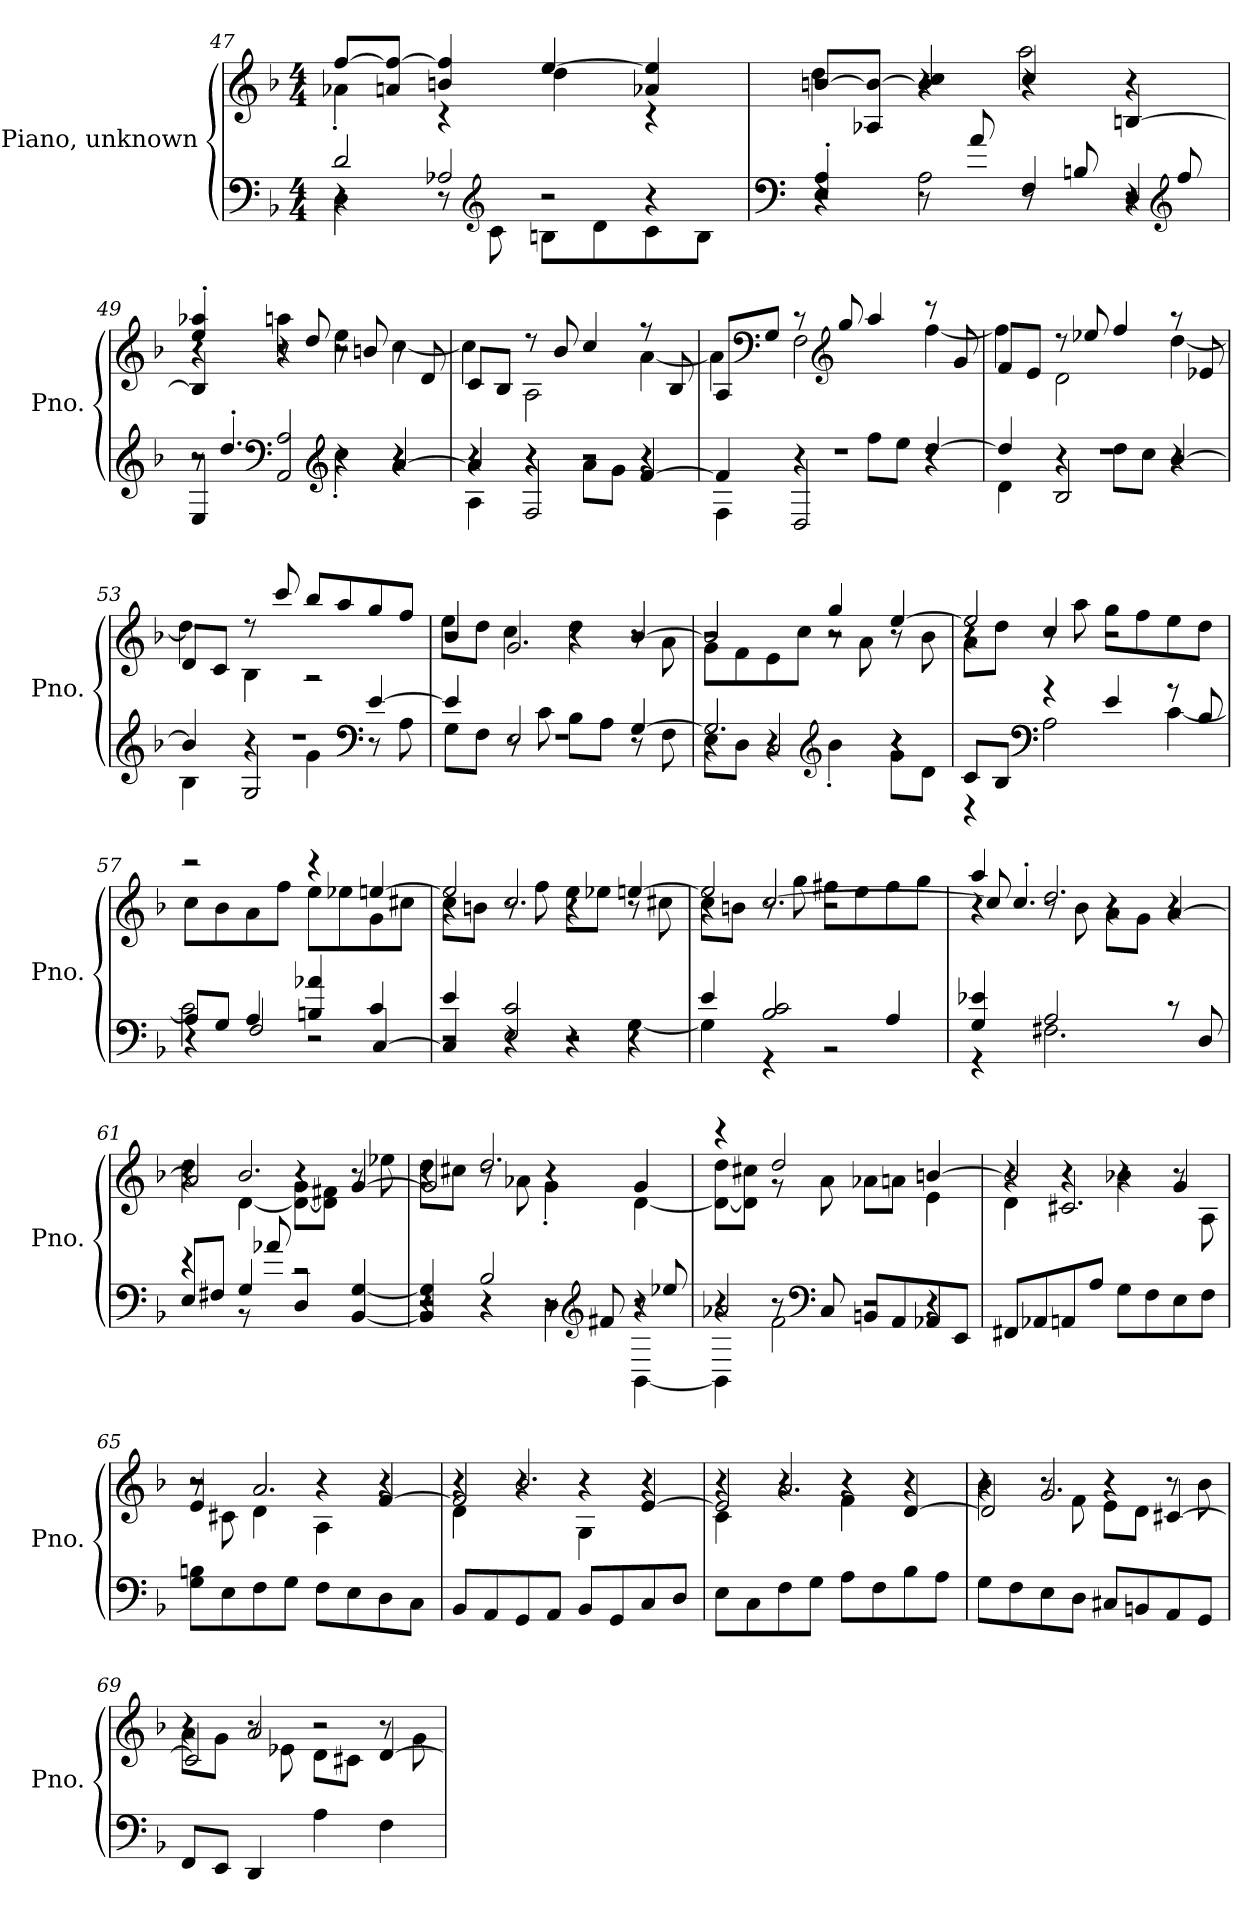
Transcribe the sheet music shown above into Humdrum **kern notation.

**kern	**kern
*part1	*part1
*staff2	*staff1
*I"Piano, unknown	*
*I'Pno.	*
*clefF4	*clefG2
*k[b-]	*k[b-]
*M4/4	*M4/4
=47	=47
*^	*^
*	*^	*	*
2d/	4D\	4r	[8ff/L	4a-X'\
.	.	.	8an/ 8ff/_J	.
.	8r	2A-X/	4bn/ 4ff/]	4r
*clefG2	*	*	*	*
.	8c\	.	.	.
2r	8Bn\L	.	[4ee/	4dd\
.	8d\	.	.	.
.	8c\	4r	4a-X/ 4ee/]	4r
.	8B\J	.	.	.
*	*	*	*v	*v
=48	=48	=48	=48
*clefF4	*	*	*
*	*	*	*^
*	*	*	*	*^
4E/' 4A/'	4r	2r	[8bn/L	4dd\	2r
.	.	.	8A-X/ 8b/_J	.	.
8r	2A\	.	4b/] 4cc/	4r	.
8a/	.	.	.	.	.
8r	.	4F/	4cc/	2aa\	4r
8Bn/	.	.	.	.	.
8r	4r	4D/	4r	.	[4Bn/
*clefG2	*	*	*	*	*
8ff/	.	.	.	.	.
!!LO:LB:g=z	!!	!!
=49	=49	=49	=49	=49	=49
8r	2r	4E/	4ee/' 4aa-X/'	4r	4B/]
4.dd'/	.	.	.	.	.
*clefF4	*	*	*	*	*
.	.	2AA/ 2A/	8r	4aan\	4r
.	.	.	8dd/	.	.
*clefG2	*	*	*	*	*
4r	4cc'\	.	8r	4ee\	2r
.	.	.	8bn/	.	.
[4a/	4r	4r	8r	[4cc\	.
.	.	.	8d/	.	.
*	*	*	*	*v	*v
=50	=50	=50	=50	=50
4a/]	4A\	4r	8c/L	4cc\]
.	.	.	8B-/J	.
4r	4r	2F/	8r	2A\
.	.	.	8b-/	.
2r	8a\L	.	4cc/	.
.	8g\J	.	.	.
.	4r	[4f/	8r	[4a\
.	.	.	8B-/	.
=51	=51	=51	=51	=51
1r	4F\	4f/]	8A/L	4a\]
*	*	*	*clefF4	*
.	.	.	8G/J	.
.	4r	2D/	8r	2F\
*	*	*	*clefG2	*
.	.	.	8gg/	.
.	8ff\L	.	4aa/	.
.	8ee\J	.	.	.
.	4r	[4dd/	8r	[4ff\
.	.	.	8g/	.
!!LO:LB:g=z	!!
=52	=52	=52	=52	=52
1r	4d\	4dd/]	8f/L	4ff\]
.	.	.	8e/J	.
.	4r	2B-/	8r	2d\
.	.	.	8ee-X/	.
.	8dd\L	.	4ff/	.
.	8cc\J	.	.	.
.	4r	[4b-/	8r	[4dd\
.	.	.	8e-X/	.
=53	=53	=53	=53	=53
1r	4B-\	4b-/]	8d/L	4dd\]
.	.	.	8c/J	.
.	4r	2G/	8r	4B-\
.	.	.	8ccc/	.
.	4g\	.	8bb-/L	2r
.	.	.	8aa/	.
*clefF4	*	*	*	*
.	8r	[4e/	8gg/	.
.	8A\	.	8ff/J	.
=54	=54	=54	=54	=54
*	*	*	*	*^
1r	8G\L	4e/]	4b-/	8ee\L	2r
.	8F\J	.	.	8dd\J	.
.	8r	2E/	2.g/	4cc\	.
.	8c\	.	.	.	.
.	8B-\L	.	.	4dd\	4r
.	8A\J	.	.	.	.
.	8r	[4G/	.	8r	[4b-/
.	8F\	.	.	8a\	.
=55	=55	=55	=55	=55	=55
4r	8E\L	2.G/]	2r	8g\L	2b-/]
.	8D\J	.	.	8f\	.
2C/	4r	.	.	8e\	.
.	.	.	.	8cc\J	.
*clefG2	*	*	*	*	*
.	4b-'\	.	4gg/	8r	2r
.	.	.	.	8a\	.
4r	8g\L	4r	[4ee/	8r	.
.	8d\J	.	.	8b-\	.
*	*v	*v	*	*	*
!!LO:LB:g=z	!!	!!
=56	=56	=56	=56	=56
8c/L	4r	2ee/]	8a\L	4r
8B-/J	.	.	8dd\J	.
*clefF4	*	*	*	*
4r	2A\	.	8r	4cc/
.	.	.	8aa\	.
4e/	.	2r	8gg\L	2r
.	.	.	8ff\	.
8r	[4c\	.	8ee\	.
8B-/	.	.	8dd\J	.
*	*	*	*v	*v
=57	=57	=57	=57
*	*^	*	*
8A/L	2c\]	4r	2r	8cc\L
8G/J	.	.	.	8b-\
4A/	.	2F/	.	8a\
.	.	.	.	8ff\J
4Bn/ 4a-X/	2r	.	4r	8ee\L
.	.	.	.	8ee-X\
4c/	.	[4C/	[4een/	8g\
.	.	.	.	8cc#X\J
=58	=58	=58	=58	=58
*	*	*	*	*^
4e/	2r	4C/]	2ee/]	8cc\L	4r
.	.	.	.	8bn\J	.
2E/ 2c/	.	4r	.	8r	2.cc/
.	.	.	.	8ff\	.
.	4r	2r	4r	8ee\L	.
.	.	.	.	8ee-X\J	.
4r	[4G\	.	[4een/	8r	.
.	.	.	.	8cc#X\	.
*	*v	*v	*	*	*
=59	=59	=59	=59	=59
4e/	4G\]	2ee/]	8cc\L	4r
.	.	.	8bn\J	.
2B-/ 2c/	4r	.	8r	[2.cc/
.	.	.	8gg\	.
.	2r	2r	8ff#X\L	.
.	.	.	8ee\	.
4A/	.	.	8ff#\	.
.	.	.	8gg\J	.
!!LO:LB:g=z	!!	!!
=60	=60	=60	=60	=60
4G/ 4e-X/	4r	4aa/	4r	8cc/]
.	.	.	.	4.cc'/
2A/	2.F#X\	2.dd/	8r	.
.	.	.	8b-\	.
.	.	.	8a\L	4r
.	.	.	8g\J	.
8r	.	.	4r	[4a/
8D/	.	.	.	.
=61	=61	=61	=61	=61
4r	8E/L	4r	4dd\	2a/]
.	8F#X/J	.	.	.
4G/	8r	2.b-/	[4d\	.
.	8a-X/	.	.	.
2r	4D/	.	8d\_ 8g\L	4r
.	.	.	8d\] 8f#X\J	.
.	[4BB-/ [4G/	.	8r	[4g/
.	.	.	8ee-X\	.
=62	=62	=62	=62	=62
*	*^	*	*	*
4r	2r	4BB-/] 4G/]	4r	8dd\L	2g/]
.	.	.	.	8cc#X\J	.
2B-/	.	4r	2.dd/	8r	.
.	.	.	.	8a-X\	.
.	4D\	8r	.	4g'\	4r
*clefG2	*	*	*	*	*
.	.	8f#X/	.	.	.
4r	[4BB-\	8r	.	[4d\	4g/
.	.	8ee-X/	.	.	.
*	*	*	*	*v	*v
!!LO:LB:g=z
=63	=63	=63	=63	=63
2a-X/	4BB-\]	4r	4r	8d\_ 8dd\L
.	.	.	.	8d\] 8cc#X\J
.	2f\	8r	2dd/	8r
*clefF4	*	*	*	*
.	.	8C/	.	8a\
2r	.	8BBn/L	.	8a-X\L
.	.	8AA/	.	8an\J
.	4r	8AA-X/	[4bn/	4e\
.	.	8EE/J	.	.
*v	*v	*v	*	*
=64	=64	=64
*	*	*^
8FF#X/L	2b/]	4d\	4r
8AA-X/	.	.	.
8AAn/	.	4r	2.c#X/
8A/J	.	.	.
8G\L	4r	4b-X\	.
8F\	.	.	.
8E\	4g/	8r	.
8F\J	.	8A\	.
=65	=65	=65	=65
8G\ 8Bn\L	4e/	8r	2r
8E\	.	8c#X\	.
8F\	2.a/	4d\	.
8G\J	.	.	.
8F\L	.	4A\	4r
8E\	.	.	.
8D\	.	4r	[4f/
8C\J	.	.	.
=66	=66	=66	=66
8BB-/L	4r	4d\	2f/]
8AA/	.	.	.
8GG/	2.b-/	4r	.
8AA/J	.	.	.
8BB-/L	.	4G\	4r
8GG/	.	.	.
8C/	.	4r	[4e/
8D/J	.	.	.
!!LO:PB:g=z	!!	!!
=67	=67	=67	=67
8E\L	4r	4c\	2e/]
8C\	.	.	.
8F\	2.a/	4r	.
8G\J	.	.	.
8A\L	.	4f\	4r
8F\	.	.	.
8B-\	.	4r	[4d/
8A\J	.	.	.
=68	=68	=68	=68
8G\L	4r	4b-\	2d/]
8F\	.	.	.
8E\	2.g/	8r	.
8D\J	.	8f\	.
8C#X/L	.	8e\L	4r
8BBn/	.	8d\J	.
8AA/	.	8r	[4c#X/
8GG/J	.	8b-\	.
=69	=69	=69	=69
8FF/L	4r	8a\L	2c#/]
8EE/J	.	8g\J	.
4DD/	2a/	8r	.
.	.	8e-X\	.
4A\	.	8d\L	2r
.	.	8c#X\J	.
4F\	[4d/	8r	.
.	.	8g\	.
*	*v	*v	*v
=	=
*-	*-
